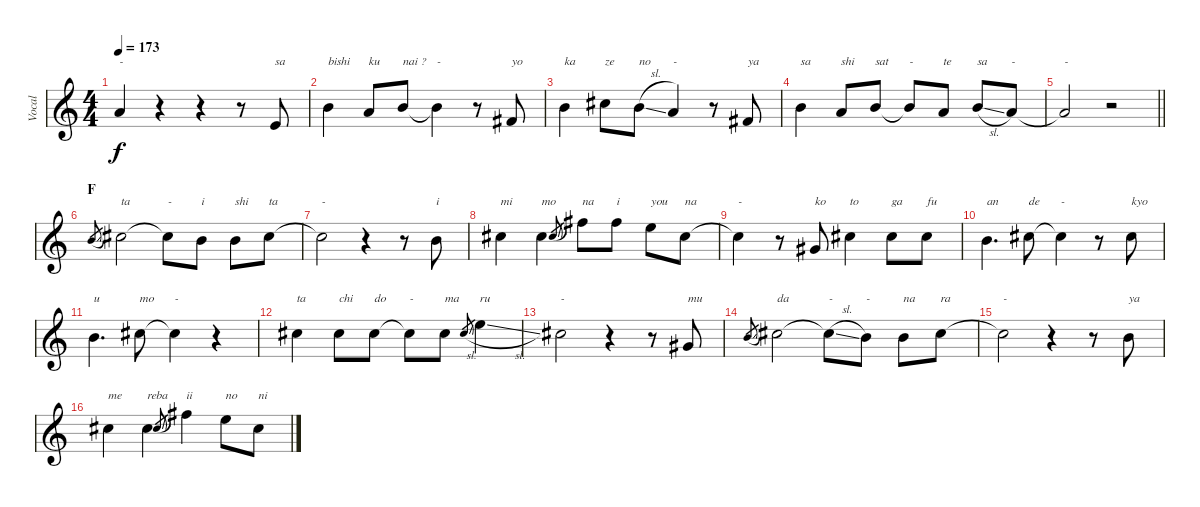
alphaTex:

\track ("Vocal" "Vocal") {instrument contrabass}
\staff {score}
\tuning (E4 B3 G3 D3 A2 E2) {hide}
\ts (4 4)
\tempo 173
\clef g2
\ks c
2.3{t}.4{txt "-" dy f} r.4 r.4 r.8 2.4.8{txt "sa"} |
0.2.4{txt "bishi"} 2.3.8{txt "ku"} 0.2.8{txt "nai ?"} 0.2{t}.4{txt "-"} r.8 4.4.8{txt "yo"} |
0.2.4{txt "ka"} 2.2.8{txt "ze"} 4.3{sl}.8{txt "no"} 2.3.4{txt "-"} r.8 4.4.8{txt "ya"} |
0.2.4{txt "sa"} 2.3.8{txt "shi"} 0.2.8{txt "sat"} 0.2{t}.8{txt "-"} 2.3.8{txt "te"} 4.3{sl}.8{txt "sa"} 2.3.8{txt "-"} |
\barLineRight lightlight
2.3{t}.2{txt "-"} r.2 |
\section ("" "F")
0.2{sl}.8{gr} 2.2.2{txt "ta"} 2.2{t}.8{txt "-"} 0.2.8{txt "i"} 0.2.8{txt "shi"} 2.2.8{txt "ta"} |
2.2{t}.2{txt "-"} r.4 r.8 0.2.8{txt "i"} |
2.2.4{txt "mi"} 2.2.4{txt "mo"} 2.2{sl}.8{gr} 7.2.8{txt "na"} 2.1.8{txt "i"} 0.1.8{txt "you"} 2.2.8{txt "na"} |
2.2{t}.4{txt "-"} r.8 1.3.8{txt "ko"} 2.2.4{txt "to"} 2.2.8{txt "ga"} 2.2.8{txt "fu"} |
0.2.4{d txt "an"} 2.2.8{txt "de"} 2.2{t}.4{txt "-"} r.8 2.2.8{txt "kyo"} |
0.2.4{d txt "u"} 2.2.8{txt "mo"} 2.2{t}.4{txt "-"} r.4 |
2.2.4{txt "ta"} 2.2.8{txt "chi"} 2.2.8{txt "do"} 2.2{t}.8{txt "-"} 2.2.8{txt "ma"} 2.2{sl}.8{gr} 5.2{sl}.4{txt "ru"} |
2.2.2{txt "-"} r.4 r.8 1.3.8{txt "mu"} |
0.2{sl}.8{gr} 2.2.2{txt "da"} 2.2{sl t}.8{txt "-"} 0.2.8{txt "-"} 0.2.8{txt "na"} 2.2.8{txt "ra"} |
2.2{t}.2{txt "-"} r.4 r.8 0.2.8{txt "ya"} |
2.2.4{txt "me"} 2.2.4{txt "reba"} 2.2{sl}.8{gr} 7.2.4{txt "ii"} 0.1.8{txt "no"} 2.2.8{txt "ni"}
